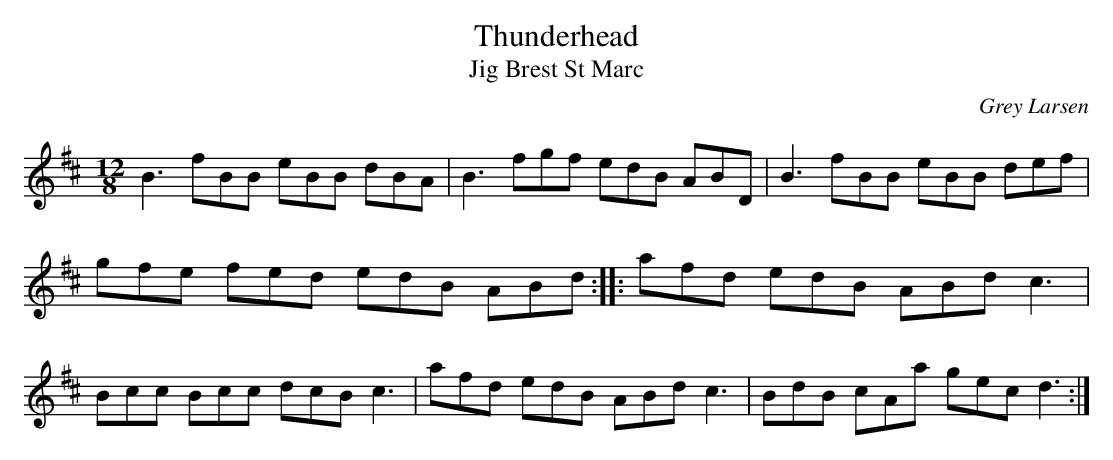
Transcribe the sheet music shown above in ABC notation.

X:1
T:Thunderhead
T:Jig Brest St Marc
C:Grey Larsen
M:12/8
L:1/8
K:Bm
B3 fBB eBB dBA|B3 fgf edB ABD|B3 fBB eBB def|
gfe fed edB ABd::afd edB ABd c3|
Bcc Bcc dcB c3|afd edB ABd c3|BdB cAa gec d3:|
